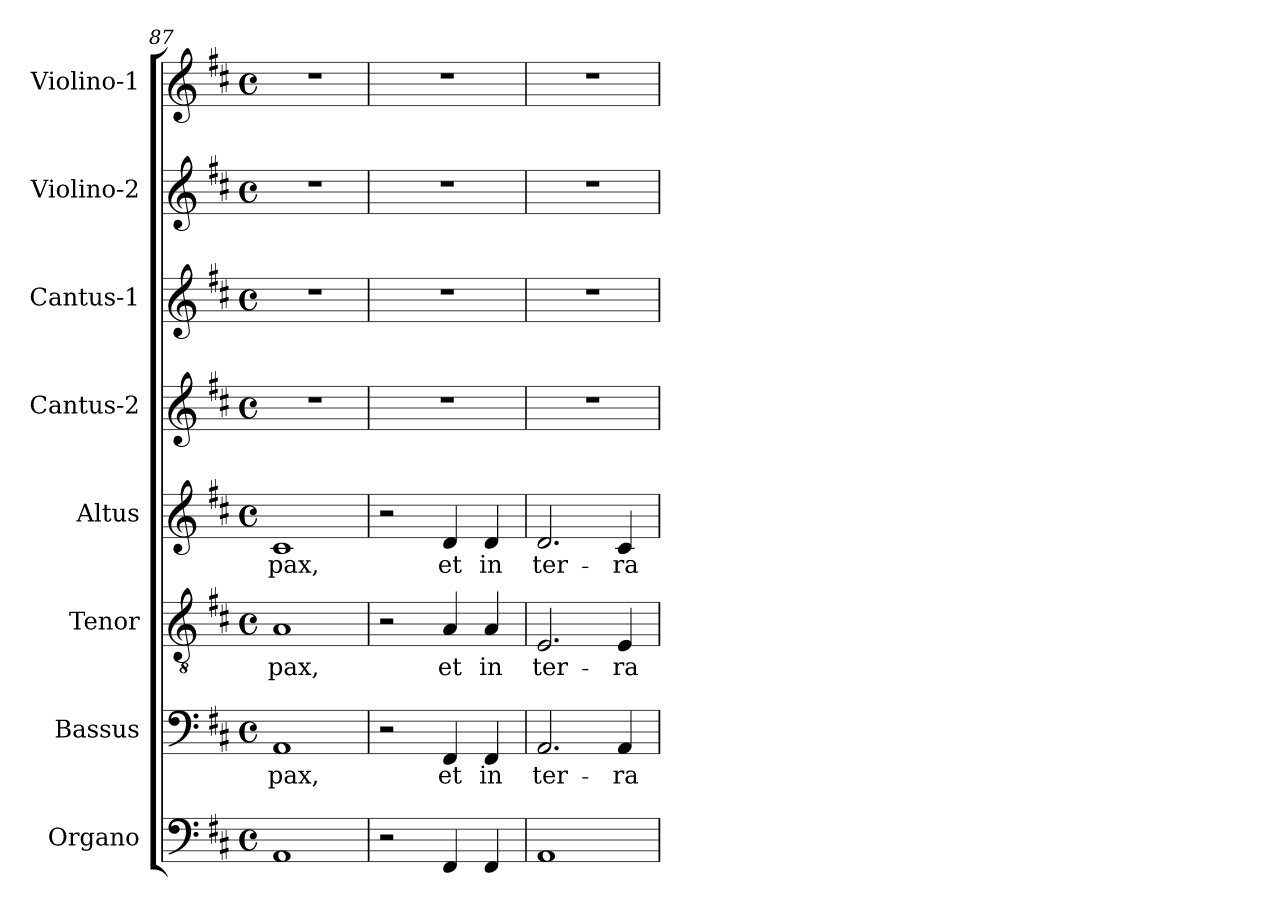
**kern	**kern	**text	**kern	**text	**kern	**text	**kern	**kern	**kern	**kern
*part8	*part7	*part7	*part6	*part6	*part5	*part5	*part4	*part3	*part2	*part1
*staff8	*staff7	*staff7	*staff6	*staff6	*staff5	*staff5	*staff4	*staff3	*staff2	*staff1
*I"Organo	*I"Bassus	*	*I"Tenor	*	*I"Altus	*	*I"Cantus-2	*I"Cantus-1	*I"Violino-2	*I"Violino-1
*I'Og	*I'B	*	*I'T	*	*I'A	*	*I'C2	*I'C1	*I'V2	*I'V1
!!LO:PB:g=z
*clefF4	*clefF4	*	*clefGv2	*	*clefG2	*	*clefG2	*clefG2	*clefG2	*clefG2
*k[f#c#]	*k[f#c#]	*	*k[f#c#]	*	*k[f#c#]	*	*k[f#c#]	*k[f#c#]	*k[f#c#]	*k[f#c#]
*D:	*D:	*	*D:	*	*D:	*	*D:	*D:	*D:	*D:
*M4/4	*M4/4	*	*M4/4	*	*M4/4	*	*M4/4	*M4/4	*M4/4	*M4/4
*met(c)	*met(c)	*	*met(c)	*	*met(c)	*	*met(c)	*met(c)	*met(c)	*met(c)
=87	=87	=87	=87	=87	=87	=87	=87	=87	=87	=87
!	!	!LO:LY:b	!	!	!	!	!	!	!	!
!	!	!	!	!LO:LY:b	!	!	!	!	!	!
!	!	!	!	!	!	!LO:LY:b	!	!	!	!
1AA	1AA	pax,	1A	pax,	1c#	pax,	1r	1r	1r	1r
=88	=88	=88	=88	=88	=88	=88	=88	=88	=88	=88
2r	2r	.	2r	.	2r	.	1r	1r	1r	1r
!	!	!LO:LY:b	!	!	!	!	!	!	!	!
!	!	!	!	!LO:LY:b	!	!	!	!	!	!
!	!	!	!	!	!	!LO:LY:b	!	!	!	!
4FF#/	4FF#/	et	4A/	et	4d/	et	.	.	.	.
!	!	!LO:LY:b	!	!	!	!	!	!	!	!
!	!	!	!	!LO:LY:b	!	!	!	!	!	!
!	!	!	!	!	!	!LO:LY:b	!	!	!	!
4FF#/	4FF#/	in	4A/	in	4d/	in	.	.	.	.
=89	=89	=89	=89	=89	=89	=89	=89	=89	=89	=89
!	!	!LO:LY:b	!	!	!	!	!	!	!	!
!	!	!	!	!LO:LY:b	!	!	!	!	!	!
!	!	!	!	!	!	!LO:LY:b	!	!	!	!
1AA	2.AA/	ter-	2.E/	ter-	2.d/	ter-	1r	1r	1r	1r
!	!	!LO:LY:b	!	!	!	!	!	!	!	!
!	!	!	!	!LO:LY:b	!	!	!	!	!	!
!	!	!	!	!	!	!LO:LY:b	!	!	!	!
.	4AA/	-ra	4E/	-ra	4c#/	-ra	.	.	.	.
=	=	=	=	=	=	=	=	=	=	=
*-	*-	*-	*-	*-	*-	*-	*-	*-	*-	*-
